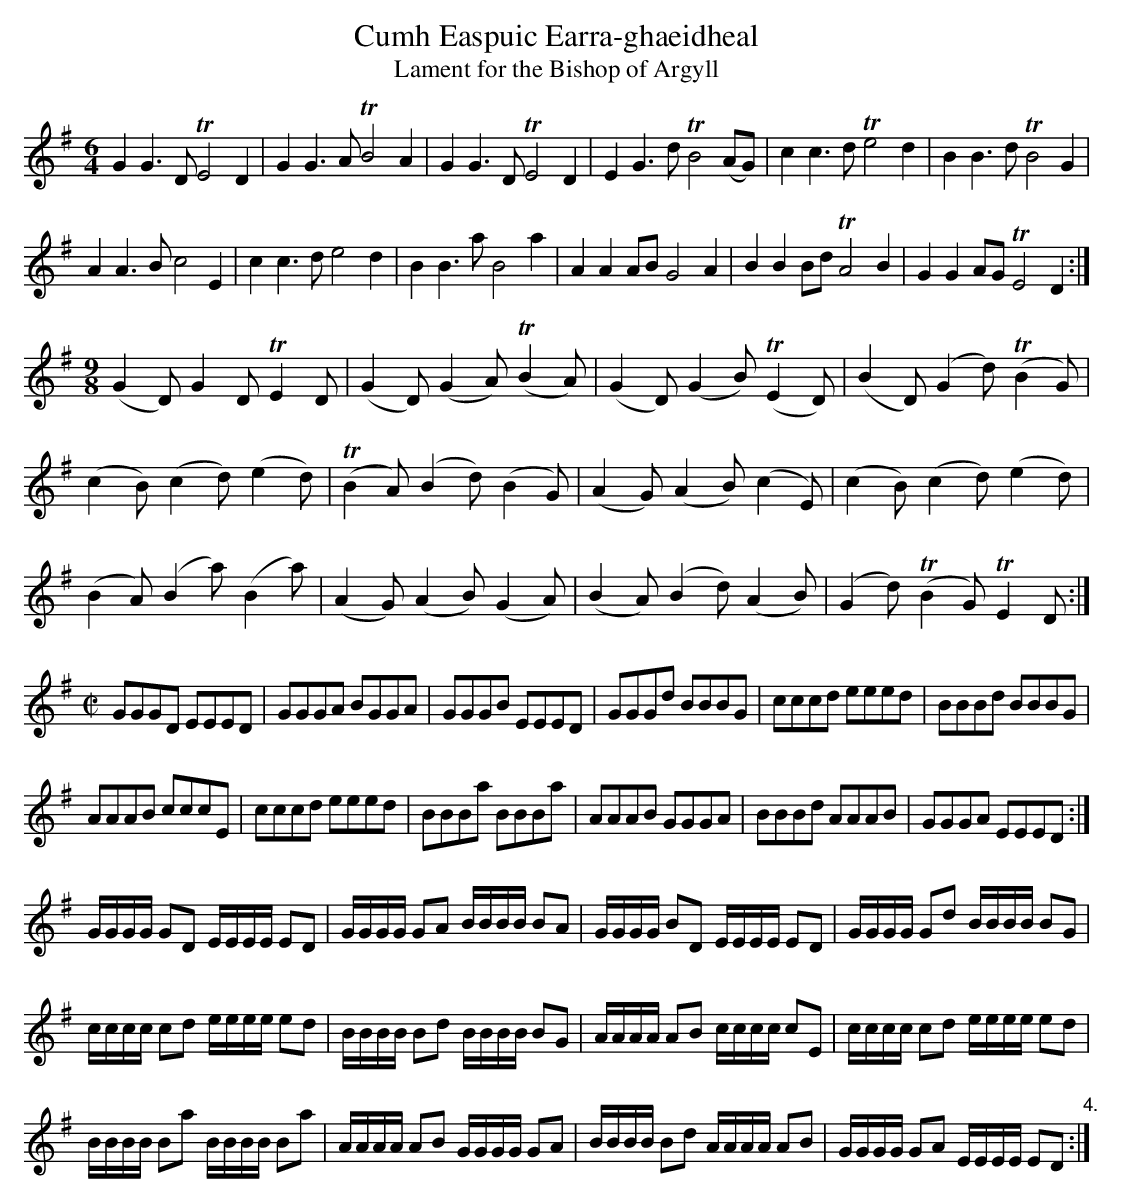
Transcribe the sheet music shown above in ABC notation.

X:1
T:Cumh Easpuic Earra-ghaeidheal
T:Lament for the Bishop of Argyll
M:6/4
L:1/8
K:DMix
G2G3 D TE4D2|G2G3 A TB4 A2 |\
G2G3 D TE4D2|E2G3 d TB4(AG)|\
c2c3 d Te4d2|B2B3 d TB4 G2 |
A2A3 B  c4E2|c2c3 d  e4 d2 |\
B2B3 a  B4a2|A2A2AB  G4 A2 |\
B2B2Bd TA4B2|G2G2AG TE4 D2:|
M:9/8
(G2D)  G2D   TE2D | (G2D)  (G2A) (TB2A)|\
(G2D) (G2B) (TE2D)| (B2D)  (G2d) (TB2G)|
(c2B) (c2d)  (e2d)|(TB2A)  (B2d)  (B2G)|\
(A2G) (A2B)  (c2E)| (c2B)  (c2d)  (e2d)|
(B2A) (B2a)  (B2a)| (A2G)  (A2B)  (G2A)|\
(B2A) (B2d)  (A2B)| (G2d) (TB2G)  TE2D:|
M:C|
GGGD EEED|GGGA BGGA |\
GGGB EEED|GGGd BBBG |\
cccd eeed|BBBd BBBG |
AAAB cccE|cccd eeed |\
BBBa BBBa|AAAB GGGA |\
BBBd AAAB|GGGA EEED:|
L:1/16
GGGG G2D2 EEEE E2D2|GGGG G2A2 BBBB B2A2      |\
GGGG B2D2 EEEE E2D2|GGGG G2d2 BBBB B2G2      |
cccc c2d2 eeee e2d2|BBBB B2d2 BBBB B2G2      |\
AAAA A2B2 cccc c2E2|cccc c2d2 eeee e2d2      |
BBBB B2a2 BBBB B2a2|AAAA A2B2 GGGG G2A2      |\
BBBB B2d2 AAAA A2B2|GGGG G2A2 EEEE E2D2 "4.":|
